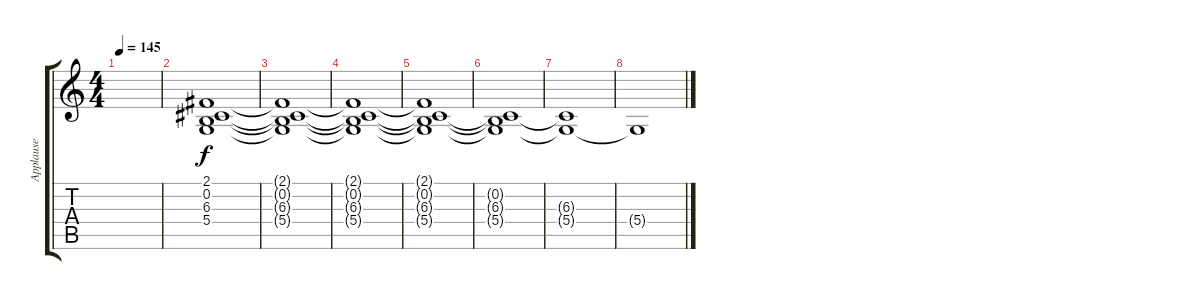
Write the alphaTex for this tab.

\track ("Applause" "Applause") {instrument applause}
\staff {score tabs}
\tuning (E4 B3 G3 D3 A2 E2) {hide}
\ts (4 4)
\tempo 145
\clef g2
\ks c
|
(2.1 0.2 6.3 5.4).1 |
(2.1{t} 0.2{t} 6.3{t} 5.4{t}).1 |
(2.1{t} 0.2{t} 6.3{t} 5.4{t}).1 |
(2.1{t} 0.2{t} 6.3{t} 5.4{t}).1 |
(0.2{t} 6.3{t} 5.4{t}).1 |
(6.3{t} 5.4{t}).1 |
5.4{t}.1
